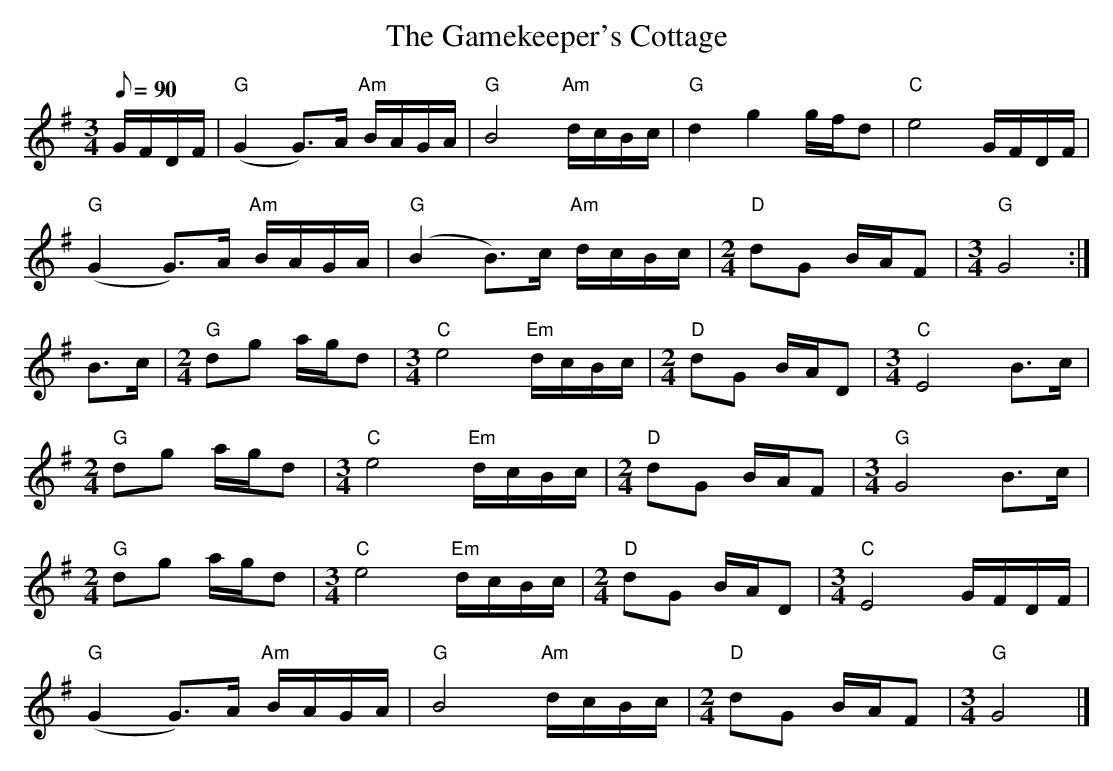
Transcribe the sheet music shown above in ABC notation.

X:1
T: Gamekeeper's Cottage, The
M: 3/4
L: 1/8
Q: 90
K: Gmaj
G/F/D/F/ | \
"G" (G2 G>)A "Am" B/A/G/A/ | "G" B4 "Am" d/c/B/c/ | \
"G" d2 g2 g/f/d | "C" e4 G/F/D/F/ |
"G" (G2 G>)A "Am" B/A/G/A/ | "G" (B2 B>)c "Am" d/c/B/c/ | \
"D" [M:2/4] dG B/A/F | "G" [M:3/4] G4 :|
B>c | \
"G" [M:2/4] dg a/g/d | "C" [M:3/4] e4 "Em" d/c/B/c/ | [M:2/4] "D" dG B/A/D | \
"C" [M:3/4] E4 B>c |
"G" [M:2/4] dg a/g/d | "C" [M:3/4] e4 "Em" d/c/B/c/ | [M:2/4] "D" dG B/A/F | \
"G" [M:3/4] G4 B>c |
"G" [M:2/4] dg a/g/d | "C" [M:3/4] e4 "Em" d/c/B/c/ | [M:2/4] "D" dG B/A/D | \
"C" [M:3/4] E4 G/F/D/F/ |
"G" (G2 G>)A "Am" B/A/G/A/ | "G" B4 "Am" d/c/B/c/ | [M:2/4] "D" dG B/A/F | \
"G" [M:3/4] G4 |]
